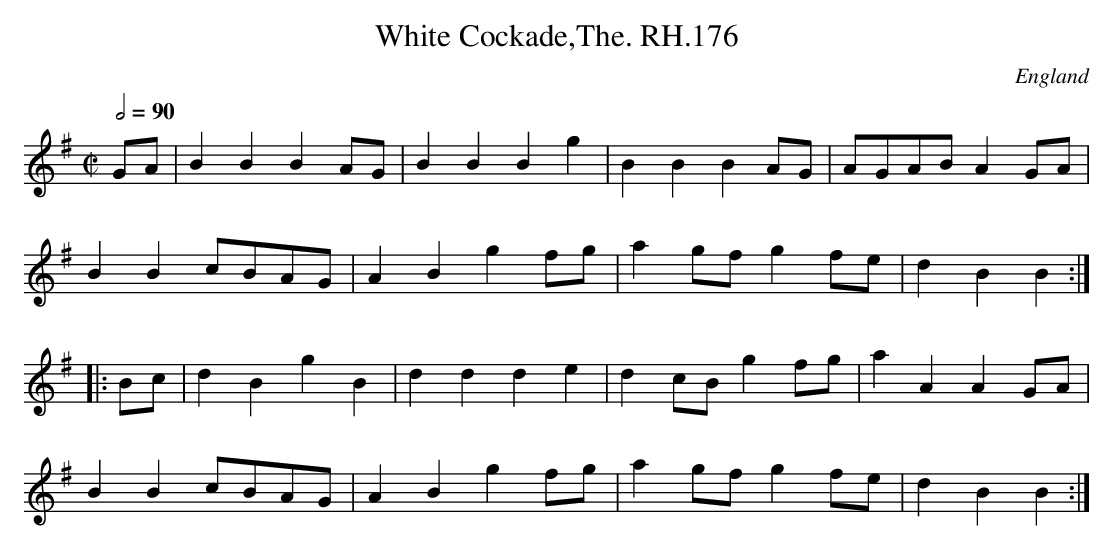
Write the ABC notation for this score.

X:1
T:White Cockade,The. RH.176
L:1/4
M:C|
O:England
Q:2/4=90
K:G
G/A/|\
BBBA/G/|BBBg|BBBA/G/|A/G/A/B/AG/A/|!
BBc/B/A/G/|ABgf/g/|ag/f/gf/e/|dBB:|!
|:B/c/|dBgB|ddde|dc/B/gf/g/|aAAG/A/|!
BBc/B/A/G/|ABgf/g/|ag/f/gf/e/|dBB:|
